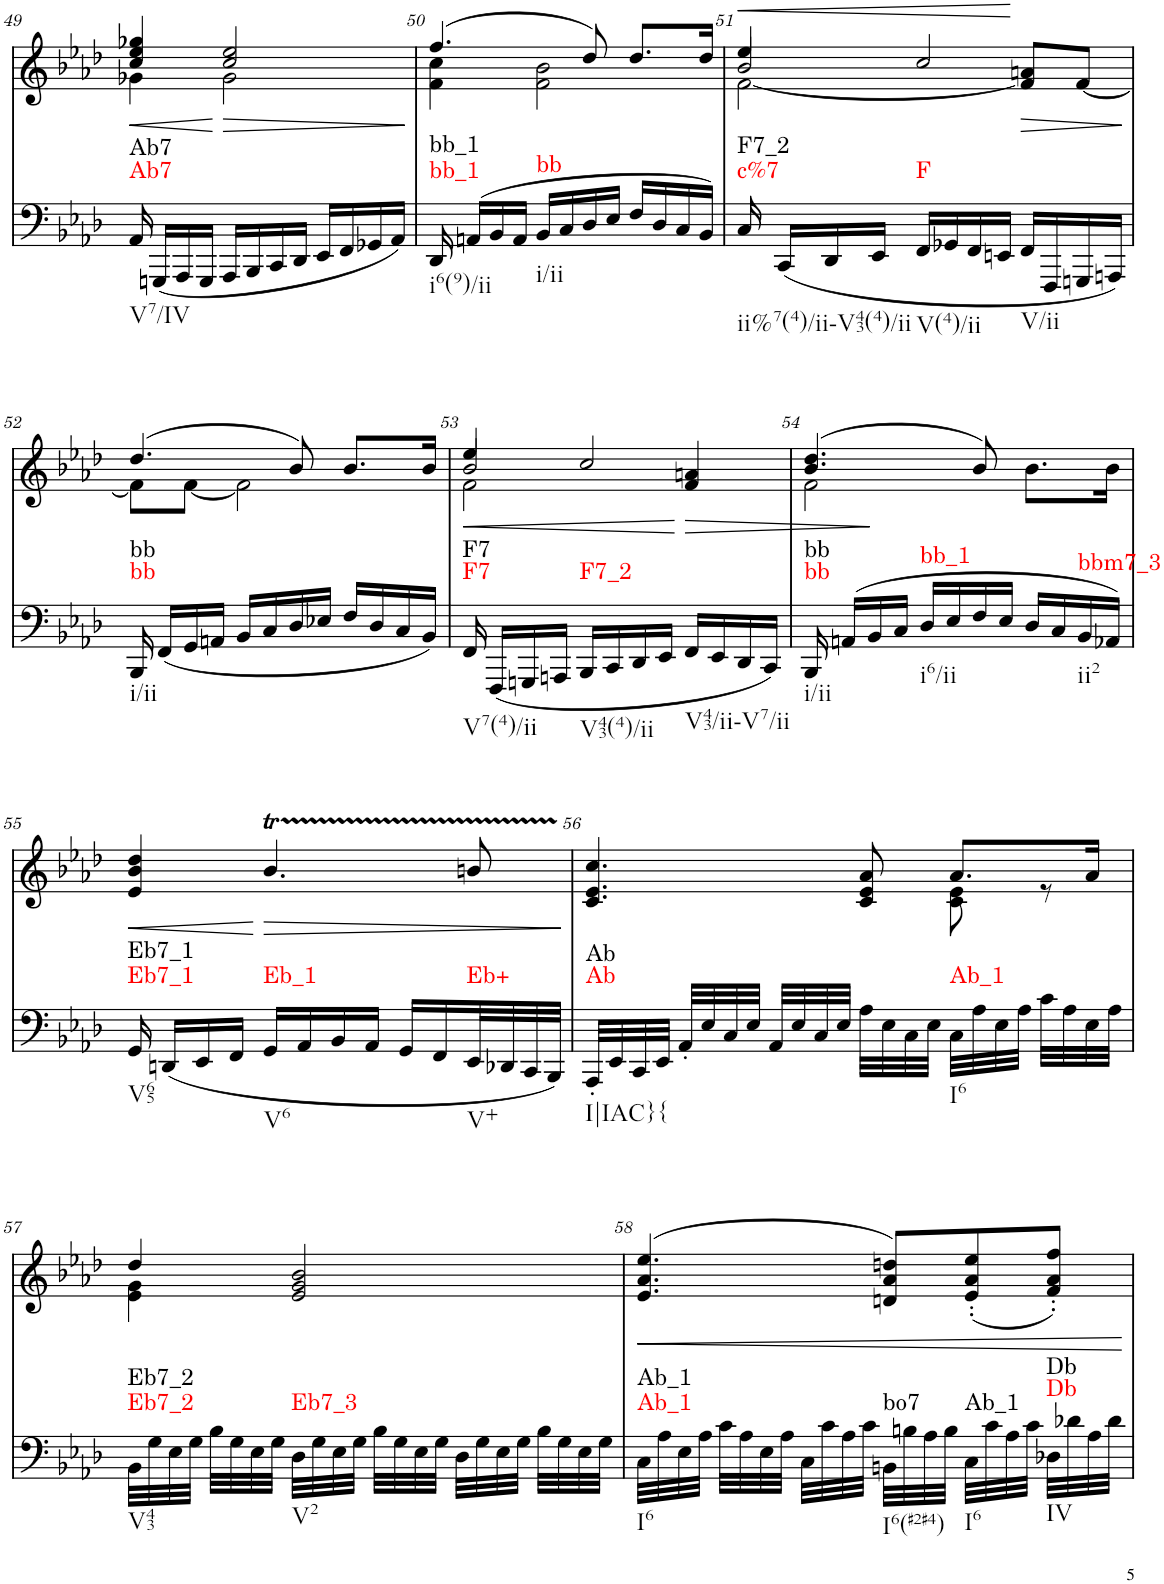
**kern	**harte	**kern	**dynam
*part2	*part2	*part1	*part1
*staff2	*	*staff1	*staff1
*I"Piano	*	*I"Piano	*
*I'Pno	*	*I'Pno	*
!!LO:PB:g=z
*clefF4	*	*clefG2	*
*k[b-e-a-d-]	*	*k[b-e-a-d-]	*
*A-:	*	*A-:	*
*M3/4	*	*M3/4	*
=49	=49	=49	=49
!	!LO:H:n=1:kt=Ab7	!	!LO:HP:b
*	*	*^	*
!	!LO:H:n=2:kt=Ab7	!	!	!
16AA-/	N N	4cc/ 4ee-/ 4gg-X/	4g-X\	<
(16GGGn/LL	.	.	.	.
16AAA-/	.	.	.	.
16GGG/JJ	.	.	.	.
!	!	!	!	!LO:HP:n=1:b
16AAA-/LL	.	2cc/ 2ee-/	2g-\	[ >
16BBB-/	.	.	.	.
16CC/	.	.	.	.
16DD-/JJ	.	.	.	.
16EE-/LL	.	.	.	.
16FF/	.	.	.	.
16GG-X/	.	.	.	.
16AA-/JJ)	.	.	.	.
*	*	*v	*v	*
.	.	.	]
=50	=50	=50	=50
*	*	*^	*
!	!LO:H:n=1:kt=bb_1	!	!	!
!	!LO:H:n=2:kt=bb_1	!	!	!
16DD-/	N N	(4.ff/	4f\ 4cc\	.
(>16AAn/LL	.	.	.	.
16BB-/	.	.	.	.
16AA/JJ	.	.	.	.
!	!LO:H:kt=bb	!	!	!
16BB-/LL	N	.	2f\ 2b-\	.
16C/	.	.	.	.
16D-/	.	8dd-/)	.	.
16E-/JJ	.	.	.	.
16F/LL	.	8.dd-/L	.	.
16D-/	.	.	.	.
16C/	.	.	.	.
16BB-/JJ)	.	16dd-/Jk	.	.
*	*	*v	*v	*
=51	=51	=51	=51
!	!LO:H:n=1:kt=c%7	!	!LO:HP:b
*	*	*^	*
*	*	*	*^	*
!	!LO:H:n=2:kt=F7_2	!	!	!	!
16C/	N N	4ee-/	[2f\	2b-/	<
(16CC/LL	.	.	.	.	.
16DD-/	.	.	.	.	.
16EE-/JJ	.	.	.	.	.
!	!LO:H:kt=F	!	!	!	!
16FF/LL	N	2cc/	.	.	.
16GG-X/	.	.	.	.	.
16FF/	.	.	.	.	.
16EEn/JJ	.	.	.	.	.
!	!	!	!	!	!LO:HP:n=1:b
16FF/LL	.	.	8f/] 8an/L	4ryy	[ >
16FFF/	.	.	.	.	.
16GGGn/	.	.	[<8f/J	.	.
16AAAn/JJ)	.	.	.	.	.
*	*	*	*v	*v	*
!!LO:LB:g=z
=52	=52	=52	=52	=52
!	!LO:H:n=1:kt=bb	!	!	!
!	!LO:H:n=2:kt=bb	!	!	!
16BBB-/	N N	(4.dd-/	8f\L]	.
(16FF/LL	.	.	.	.
16GG/	.	.	[8f\J	.
16AAn/JJ	.	.	.	.
16BB-/LL	.	.	2f\]	.
16C/	.	.	.	.
16D-/	.	8b-/)	.	.
16E-X/JJ	.	.	.	.
16F/LL	.	8.b-/L	.	.
16D-/	.	.	.	.
16C/	.	.	.	.
16BB-/JJ)	.	16b-/Jk	.	.
*	*	*v	*v	*
=53	=53	=53	=53
!	!LO:H:n=1:kt=F7	!	!LO:HP:b
*	*	*^	*
*	*	*	*^	*
!	!LO:H:n=2:kt=F7	!	!	!	!
16FF/	N N	4ee-/	2f\	2b-/	<
(16FFF/LL	.	.	.	.	.
16GGGn/	.	.	.	.	.
16AAAn/JJ	.	.	.	.	.
!	!LO:H:kt=F7_2	!	!	!	!
16BBB-/LL	N	2cc/	.	.	.
16CC/	.	.	.	.	.
16DD-/	.	.	.	.	.
16EE-/JJ	.	.	.	.	.
16FF/LL	.	.	4f/ 4an/	4ryy	[
16EE-/	.	.	.	.	.
16DD-/	.	.	.	.	.
16CC/JJ)	.	.	.	.	.
*	*	*v	*v	*v	*
.	.	.	]
=54	=54	=54	=54
*	*	*^	*
!	!LO:H:n=1:kt=bb	!	!	!
!	!LO:H:n=2:kt=bb	!	!	!
16BBB-/	N N	(4.b-/ 4.dd-/	2f\	.
(>16AAn/LL	.	.	.	.
16BB-/	.	.	.	.
16C/JJ	.	.	.	.
!	!LO:H:kt=bb_1	!	!	!
16D-/LL	N	.	.	.
16E-/	.	.	.	.
16F/	.	8b-/)	.	.
16E-/JJ	.	.	.	.
16D-/LL	.	8.b-\L	4ryy	.
16C/	.	.	.	.
!	!LO:H:kt=bbm7_3	!	!	!
16BB-/	N	.	.	.
16AA-X/JJ)	.	16b-\Jk	.	.
!!LO:LB:g=z	!!
=55	=55	=55	=55	=55
!	!LO:H:n=1:kt=Eb7_1	!	!	!LO:HP:b
!	!LO:H:n=2:kt=Eb7_1	!	!	!
16GG/	N N	4e-/ 4b-/ 4dd-/	4ryy	<
(16DDn/LL	.	.	.	.
16EE-/	.	.	.	.
16FF/JJ	.	.	.	.
!	!LO:H:kt=Eb_1	!	!	!LO:HP:n=1:b
16GG/LL	N	2rtyy	4.b-/	[ >
16AA-/	.	.	.	.
16BB-/	.	.	.	.
16AA-/JJ	.	.	.	.
16GG/LL	.	.	.	.
16FF/	.	.	.	.
!	!LO:H:kt=Eb+	!	!	!
32EE-/L	N	.	8bn/	.
32DD-X/	.	.	.	.
32CC/	.	.	.	.
32BBB-/JJJ)	.	.	.	.
*	*	*v	*v	*
.	.	.	]
=56	=56	=56	=56
*	*	*^	*
!	!LO:H:n=1:kt=Ab	!	!	!
!	!LO:H:n=2:kt=Ab	!	!	!
32AAA-'/LLL	N N	4.c/ 4.e-/ 4.cc/	2ryy	.
32EE-/	.	.	.	.
32CC/	.	.	.	.
32EE-/JJJ	.	.	.	.
32AA-'/LLL	.	.	.	.
32E-/	.	.	.	.
32C/	.	.	.	.
32E-/JJJ	.	.	.	.
32AA-/LLL	.	.	.	.
32E-/	.	.	.	.
32C/	.	.	.	.
32E-/JJJ	.	.	.	.
32A-\LLL	.	8c/ 8e-/ 8a-/	.	.
32E-\	.	.	.	.
32C\	.	.	.	.
32E-\JJJ	.	.	.	.
!	!LO:H:kt=Ab_1	!	!	!
32C\LLL	N	8.a-/L	8c\ 8e-\	.
32A-\	.	.	.	.
32E-\	.	.	.	.
32A-\JJJ	.	.	.	.
32c\LLL	.	.	8r	.
32A-\	.	.	.	.
32E-\	.	16a-/Jk	.	.
32A-\JJJ	.	.	.	.
!!LO:LB:g=z	!!
=57	=57	=57	=57	=57
!	!LO:H:n=1:kt=Eb7_2	!	!	!
!	!LO:H:n=2:kt=Eb7_2	!	!	!
32BB-\LLL	N N	4dd-/	4e-\ 4g\	.
32G\	.	.	.	.
32E-\	.	.	.	.
32G\JJJ	.	.	.	.
32B-\LLL	.	.	.	.
32G\	.	.	.	.
32E-\	.	.	.	.
32G\JJJ	.	.	.	.
!	!LO:H:kt=Eb7_3	!	!	!
32D-\LLL	N	2e-/ 2g/ 2b-/	2ryy	.
32G\	.	.	.	.
32E-\	.	.	.	.
32G\JJJ	.	.	.	.
32B-\LLL	.	.	.	.
32G\	.	.	.	.
32E-\	.	.	.	.
32G\JJJ	.	.	.	.
32D-\LLL	.	.	.	.
32G\	.	.	.	.
32E-\	.	.	.	.
32G\JJJ	.	.	.	.
32B-\LLL	.	.	.	.
32G\	.	.	.	.
32E-\	.	.	.	.
32G\JJJ	.	.	.	.
*	*	*v	*v	*
=58	=58	=58	=58
!	!LO:H:n=1:kt=Ab_1	!	!LO:HP:b
!	!LO:H:n=2:kt=Ab_1	!	!
32C\LLL	N N	(>4.e-/ 4.a-/ 4.ee-/	<
32A-\	.	.	.
32E-\	.	.	.
32A-\JJJ	.	.	.
32c\LLL	.	.	.
32A-\	.	.	.
32E-\	.	.	.
32A-\JJJ	.	.	.
32C\LLL	.	.	.
32c\	.	.	.
32A-\	.	.	.
32c\JJJ	.	.	.
!	!LO:H:kt=bo7	!	!
32BBn\LLL	N	8dn/ 8a-/ 8ddn/L)	.
32Bn\	.	.	.
32A-\	.	.	.
32B\JJJ	.	.	.
!	!LO:H:kt=Ab_1	!	!
32C\LLL	N	(8e-/' 8a-/' 8ee-/'	.
32c\	.	.	.
32A-\	.	.	.
32c\JJJ	.	.	.
!	!LO:H:n=1:kt=Db	!	!
!	!LO:H:n=2:kt=Db	!	!
32D-X\LLL	N N	8f/' 8a-/' 8ff/'J)	.
32d-X\	.	.	.
32A-\	.	.	.
32d-\JJJ	.	.	.
.	.	.	[
=	=	=	=
*-	*-	*-	*-
